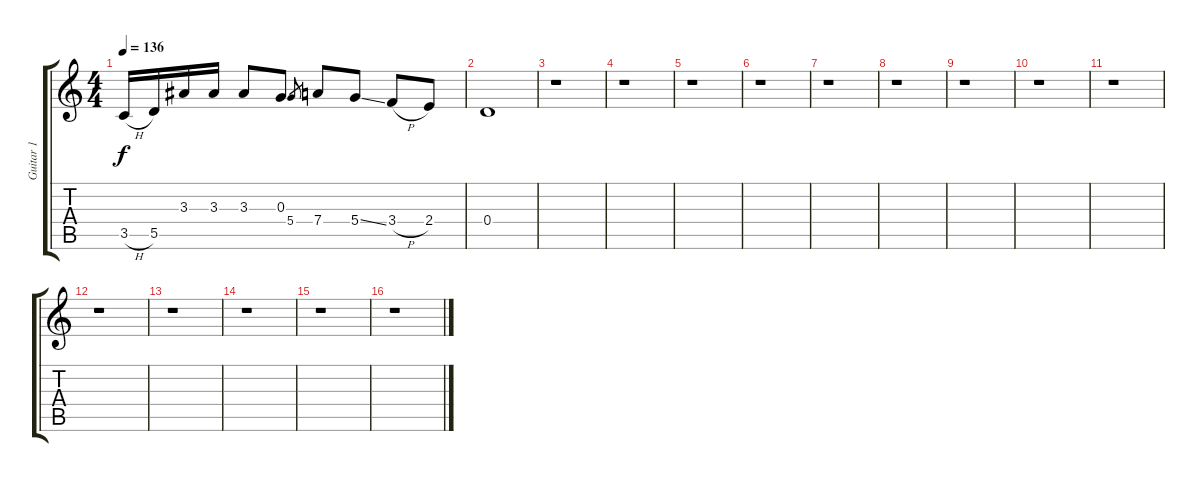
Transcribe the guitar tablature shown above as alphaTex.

\track ("Guitar 1" "Guitar 1") {instrument overdrivenguitar}
\staff {score tabs}
\tuning (E4 B3 G3 D3 A2 E2) {hide}
\ts (4 4)
\tempo 136
\clef g2
\ks c
3.5{h}.16{dy f} 5.5.16 3.3.16 3.3.16 3.3.8 0.3.8 5.4.8{gr} 7.4.8 5.4{ss}.8 3.4{h}.8 2.4.8 |
0.4.1 |
r.1 |
r.1 |
r.1 |
r.1 |
r.1 |
r.1 |
r.1 |
r.1 |
r.1 |
r.1 |
r.1 |
r.1 |
r.1 |
r.1
